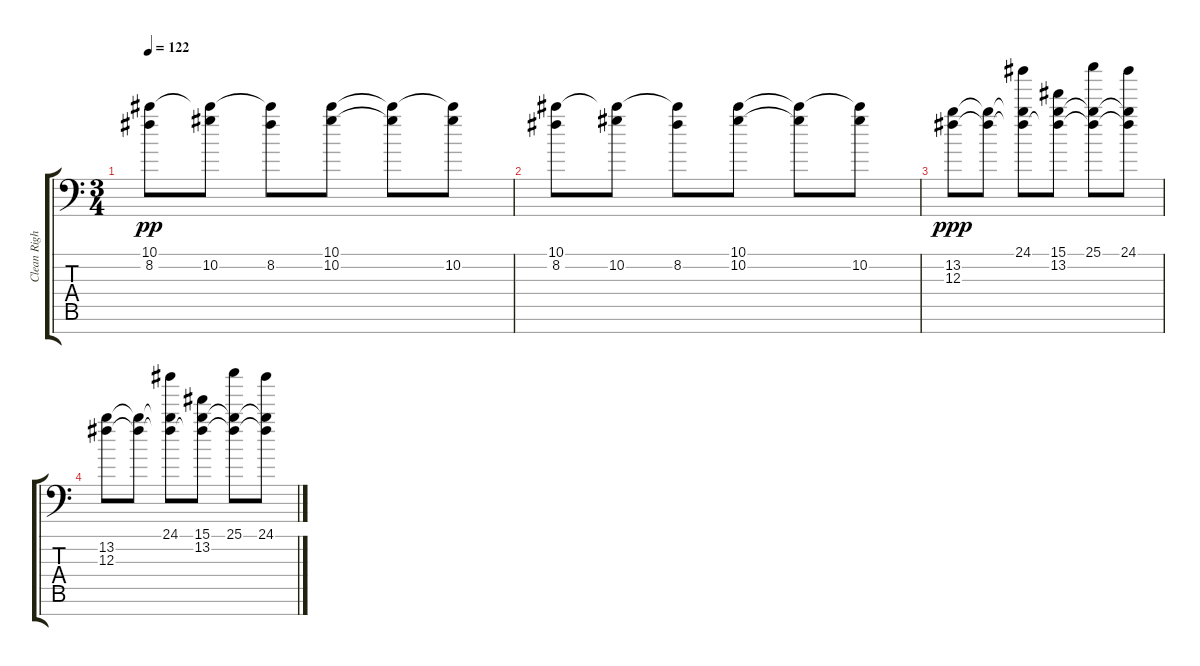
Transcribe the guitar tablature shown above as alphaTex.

\track ("Clean Right" "Clean Righ") {instrument acousticguitarnylon}
\staff {score tabs}
\tuning (Eb4 Bb3 Gb3 Db3 Ab2 Eb2 Ab1) {hide}
\ts (3 4)
\tempo 122
\clef f4
\ks c
(10.1 8.2).8{dy pp} (10.1{t} 10.2).8 (10.1{t} 8.2).8 (10.1 10.2).8 (10.1{t} 10.2{t}).8 (10.1{t} 10.2).8 |
(10.1 8.2).8 (10.1{t} 10.2).8 (10.1{t} 8.2).8 (10.1 10.2).8 (10.1{t} 10.2{t}).8 (10.1{t} 10.2).8 |
(13.2 12.3).8{dy ppp} (13.2{t} 12.3{t}).8 (24.1 13.2{t} 12.3{t}).8 (15.1 13.2 12.3{t}).8 (25.1 13.2{t} 12.3{t}).8 (24.1 13.2{t} 12.3{t}).8 |
(13.2 12.3).8 (13.2{t} 12.3{t}).8 (24.1 13.2{t} 12.3{t}).8 (15.1 13.2 12.3{t}).8 (25.1 13.2{t} 12.3{t}).8 (24.1 13.2{t} 12.3{t}).8
